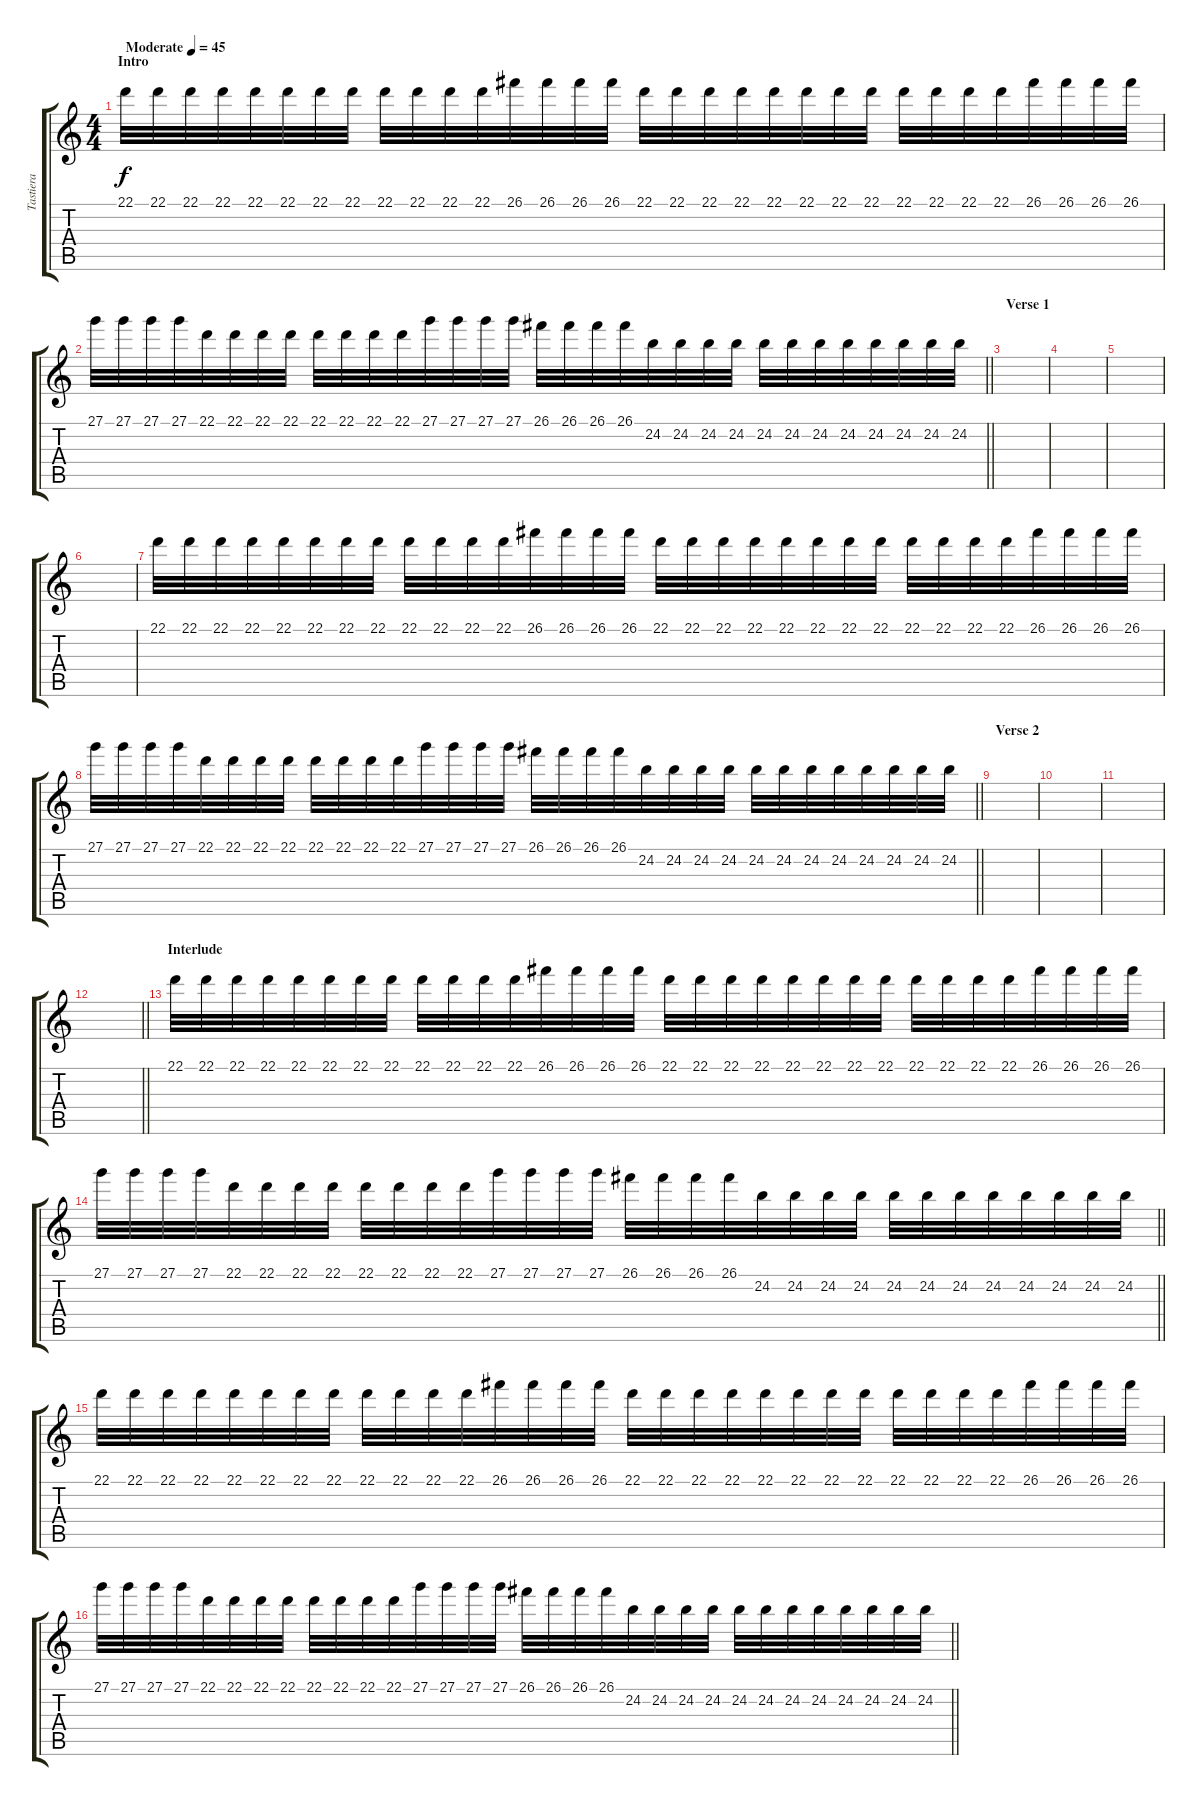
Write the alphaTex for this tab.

\track ("Tastiera" "Tastiera") {instrument whistle}
\staff {score tabs}
\tuning (E4 B3 G3 D3 A2 E2) {hide}
\ts (4 4)
\section ("" "Intro")
\tempo (45 "Moderate")
\clef g2
\ks c
22.1.32{dy f instrument whistle} 22.1.32 22.1.32 22.1.32 22.1.32 22.1.32 22.1.32 22.1.32 22.1.32 22.1.32 22.1.32 22.1.32 26.1.32 26.1.32 26.1.32 26.1.32 22.1.32 22.1.32 22.1.32 22.1.32 22.1.32 22.1.32 22.1.32 22.1.32 22.1.32 22.1.32 22.1.32 22.1.32 26.1.32 26.1.32 26.1.32 26.1.32 |
\barLineRight lightlight
27.1.32 27.1.32 27.1.32 27.1.32 22.1.32 22.1.32 22.1.32 22.1.32 22.1.32 22.1.32 22.1.32 22.1.32 27.1.32 27.1.32 27.1.32 27.1.32 26.1.32 26.1.32 26.1.32 26.1.32 24.2.32 24.2.32 24.2.32 24.2.32 24.2.32 24.2.32 24.2.32 24.2.32 24.2.32 24.2.32 24.2.32 24.2.32 |
\section ("" "Verse 1")
|
|
|
|
22.1.32 22.1.32 22.1.32 22.1.32 22.1.32 22.1.32 22.1.32 22.1.32 22.1.32 22.1.32 22.1.32 22.1.32 26.1.32 26.1.32 26.1.32 26.1.32 22.1.32 22.1.32 22.1.32 22.1.32 22.1.32 22.1.32 22.1.32 22.1.32 22.1.32 22.1.32 22.1.32 22.1.32 26.1.32 26.1.32 26.1.32 26.1.32 |
\barLineRight lightlight
27.1.32 27.1.32 27.1.32 27.1.32 22.1.32 22.1.32 22.1.32 22.1.32 22.1.32 22.1.32 22.1.32 22.1.32 27.1.32 27.1.32 27.1.32 27.1.32 26.1.32 26.1.32 26.1.32 26.1.32 24.2.32 24.2.32 24.2.32 24.2.32 24.2.32 24.2.32 24.2.32 24.2.32 24.2.32 24.2.32 24.2.32 24.2.32 |
\section ("" "Verse 2")
|
|
|
\barLineRight lightlight
|
\section ("" "Interlude")
22.1.32 22.1.32 22.1.32 22.1.32 22.1.32 22.1.32 22.1.32 22.1.32 22.1.32 22.1.32 22.1.32 22.1.32 26.1.32 26.1.32 26.1.32 26.1.32 22.1.32 22.1.32 22.1.32 22.1.32 22.1.32 22.1.32 22.1.32 22.1.32 22.1.32 22.1.32 22.1.32 22.1.32 26.1.32 26.1.32 26.1.32 26.1.32 |
\barLineRight lightlight
27.1.32 27.1.32 27.1.32 27.1.32 22.1.32 22.1.32 22.1.32 22.1.32 22.1.32 22.1.32 22.1.32 22.1.32 27.1.32 27.1.32 27.1.32 27.1.32 26.1.32 26.1.32 26.1.32 26.1.32 24.2.32 24.2.32 24.2.32 24.2.32 24.2.32 24.2.32 24.2.32 24.2.32 24.2.32 24.2.32 24.2.32 24.2.32 |
22.1.32 22.1.32 22.1.32 22.1.32 22.1.32 22.1.32 22.1.32 22.1.32 22.1.32 22.1.32 22.1.32 22.1.32 26.1.32 26.1.32 26.1.32 26.1.32 22.1.32 22.1.32 22.1.32 22.1.32 22.1.32 22.1.32 22.1.32 22.1.32 22.1.32 22.1.32 22.1.32 22.1.32 26.1.32 26.1.32 26.1.32 26.1.32 |
\barLineRight lightlight
27.1.32 27.1.32 27.1.32 27.1.32 22.1.32 22.1.32 22.1.32 22.1.32 22.1.32 22.1.32 22.1.32 22.1.32 27.1.32 27.1.32 27.1.32 27.1.32 26.1.32 26.1.32 26.1.32 26.1.32 24.2.32 24.2.32 24.2.32 24.2.32 24.2.32 24.2.32 24.2.32 24.2.32 24.2.32 24.2.32 24.2.32 24.2.32
